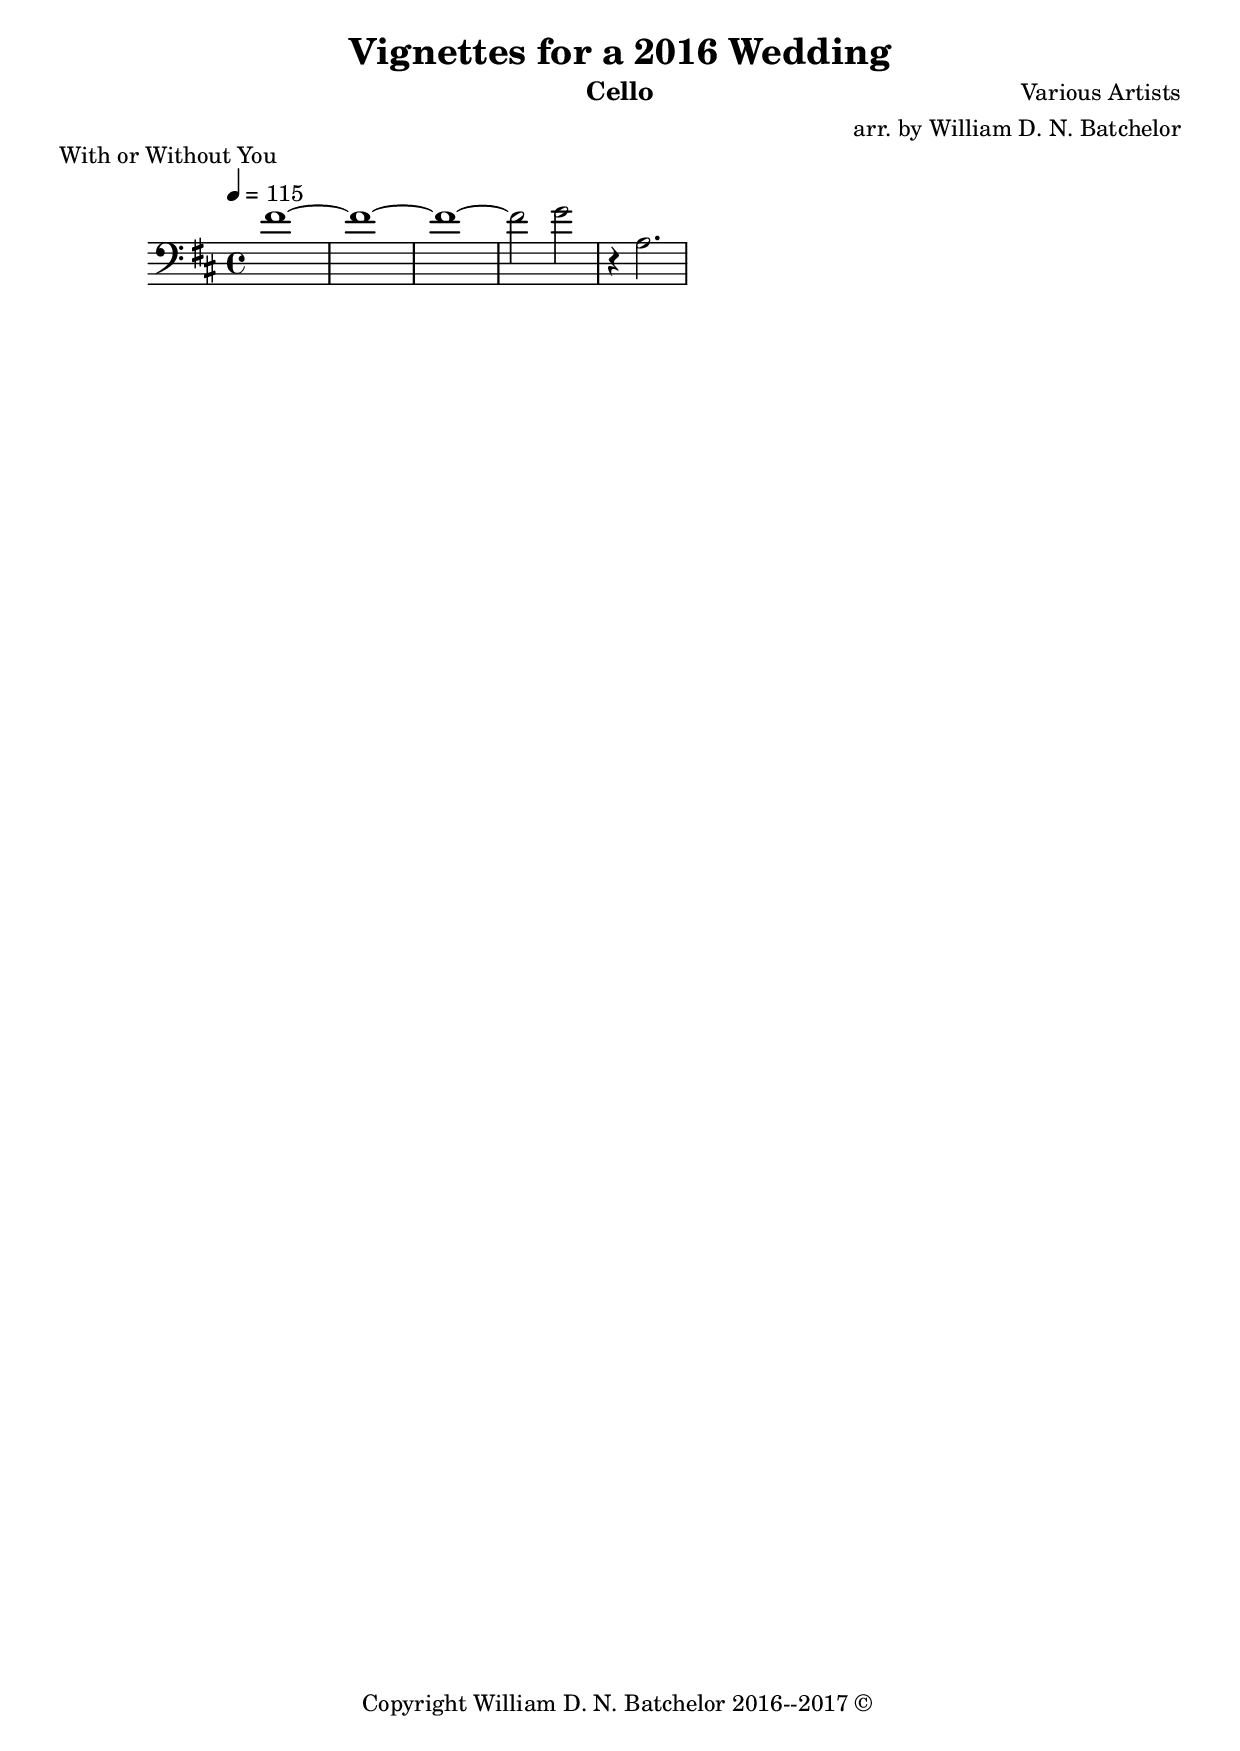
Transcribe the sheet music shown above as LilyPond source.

\version "2.18.2"

\paper {
#(include-special-characters)
}


\header{
  
title = "Vignettes for a 2016 Wedding"

composer = "Various Artists"

arranger = "arr. by William D. N. Batchelor"

instrument = "Cello"

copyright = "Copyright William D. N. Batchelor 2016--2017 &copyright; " 


}

\score {
  \header { piece = "With or Without You" composer = "U2" }
  \new Staff{
   \clef "bass"
   \key d \major
   \tempo 4 = 115
fis'1~  | fis'~ | fis'~ | fis'2 g' | r4 a2. | 
  }
 }

